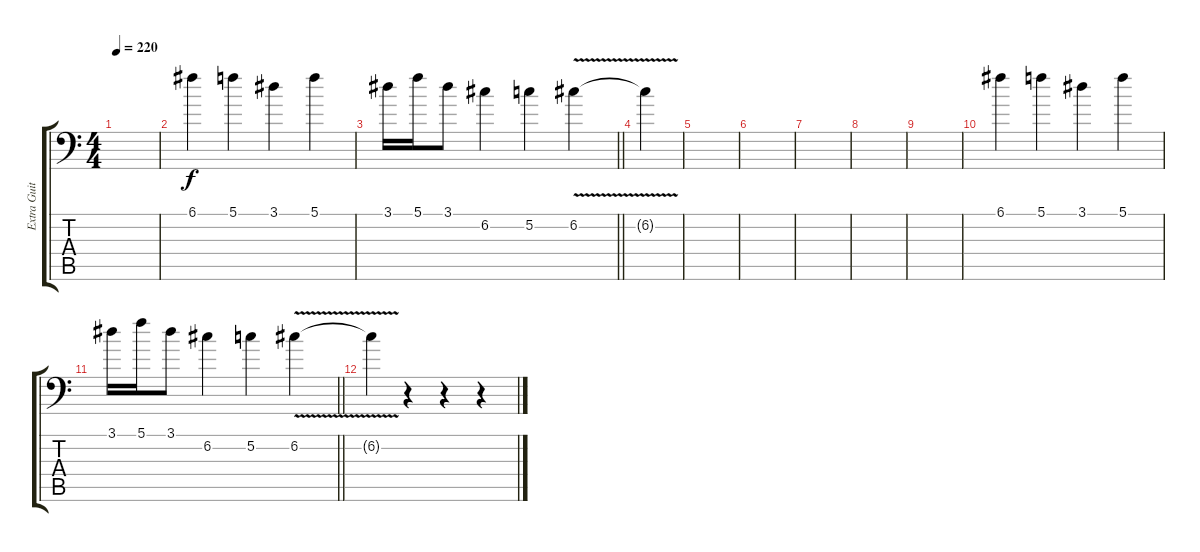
\track ("Extra Guitar" "Extra Guit") {instrument distortionguitar}
\staff {score tabs}
\tuning (C4 G3 Eb3 Bb2 F2 Bb1) {hide}
\ts (4 4)
\tempo 220
\clef f4
\ks c
|
6.1.4 5.1.4 3.1.4 5.1.4 |
\barLineRight lightlight
3.1.16 5.1.16 3.1.8 6.2.4 5.2.4 6.2{v}.4 |
6.2{t}.4 |
|
|
|
|
|
6.1.4 5.1.4 3.1.4 5.1.4 |
\barLineRight lightlight
3.1.16 5.1.16 3.1.8 6.2.4 5.2.4 6.2{v}.4 |
\section ("" "")
6.2{t}.4 r.4 r.4 r.4
